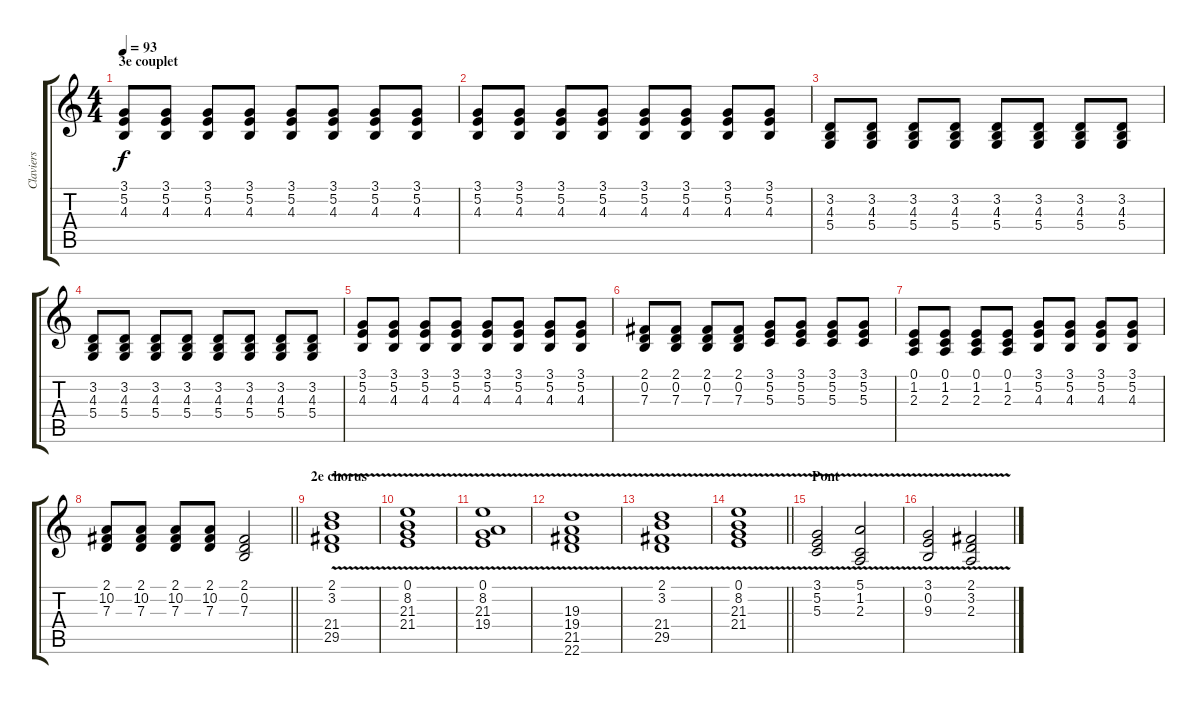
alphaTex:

\track ("Claviers" "Claviers") {instrument acousticgrandpiano}
\staff {score tabs}
\tuning (E4 B3 G3 D3 A2 E2) {hide}
\ts (4 4)
\section ("" "3e couplet")
\tempo 93
\clef g2
\ks c
(3.1 5.2 4.3).8{dy f instrument acousticgrandpiano} (3.1 5.2 4.3).8 (3.1 5.2 4.3).8 (3.1 5.2 4.3).8 (3.1 5.2 4.3).8 (3.1 5.2 4.3).8 (3.1 5.2 4.3).8 (3.1 5.2 4.3).8 |
(3.1 5.2 4.3).8 (3.1 5.2 4.3).8 (3.1 5.2 4.3).8 (3.1 5.2 4.3).8 (3.1 5.2 4.3).8 (3.1 5.2 4.3).8 (3.1 5.2 4.3).8 (3.1 5.2 4.3).8 |
(3.2 4.3 5.4).8 (3.2 4.3 5.4).8 (3.2 4.3 5.4).8 (3.2 4.3 5.4).8 (3.2 4.3 5.4).8 (3.2 4.3 5.4).8 (3.2 4.3 5.4).8 (3.2 4.3 5.4).8 |
(3.2 4.3 5.4).8 (3.2 4.3 5.4).8 (3.2 4.3 5.4).8 (3.2 4.3 5.4).8 (3.2 4.3 5.4).8 (3.2 4.3 5.4).8 (3.2 4.3 5.4).8 (3.2 4.3 5.4).8 |
(3.1 5.2 4.3).8 (3.1 5.2 4.3).8 (3.1 5.2 4.3).8 (3.1 5.2 4.3).8 (3.1 5.2 4.3).8 (3.1 5.2 4.3).8 (3.1 5.2 4.3).8 (3.1 5.2 4.3).8 |
(2.1 0.2 7.3).8 (2.1 0.2 7.3).8 (2.1 0.2 7.3).8 (2.1 0.2 7.3).8 (3.1 5.2 5.3).8 (3.1 5.2 5.3).8 (3.1 5.2 5.3).8 (3.1 5.2 5.3).8 |
(0.1 1.2 2.3).8 (0.1 1.2 2.3).8 (0.1 1.2 2.3).8 (0.1 1.2 2.3).8 (3.1 5.2 4.3).8 (3.1 5.2 4.3).8 (3.1 5.2 4.3).8 (3.1 5.2 4.3).8 |
\barLineRight lightlight
(2.1 10.2 7.3).8 (2.1 10.2 7.3).8 (2.1 10.2 7.3).8 (2.1 10.2 7.3).8 (2.1 0.2 7.3).2 |
\section ("" "2e chorus")
(2.1{v} 3.2 21.4 29.5).1{instrument churchorgan} |
(0.1 8.2 21.3 21.4{v}).1 |
(0.1 8.2 21.3 19.4{v}).1 |
(19.3 19.4 21.5 22.6{v}).1 |
(2.1{v} 3.2 21.4 29.5).1 |
\barLineRight lightlight
(0.1 8.2 21.3 21.4{v}).1 |
\section ("" "Pont")
(3.1 5.2 5.3{v}).2 (5.1 1.2{v} 2.3).2 |
(3.1 0.2{v} 9.3).2 (2.1 3.2 2.3{v}).2
